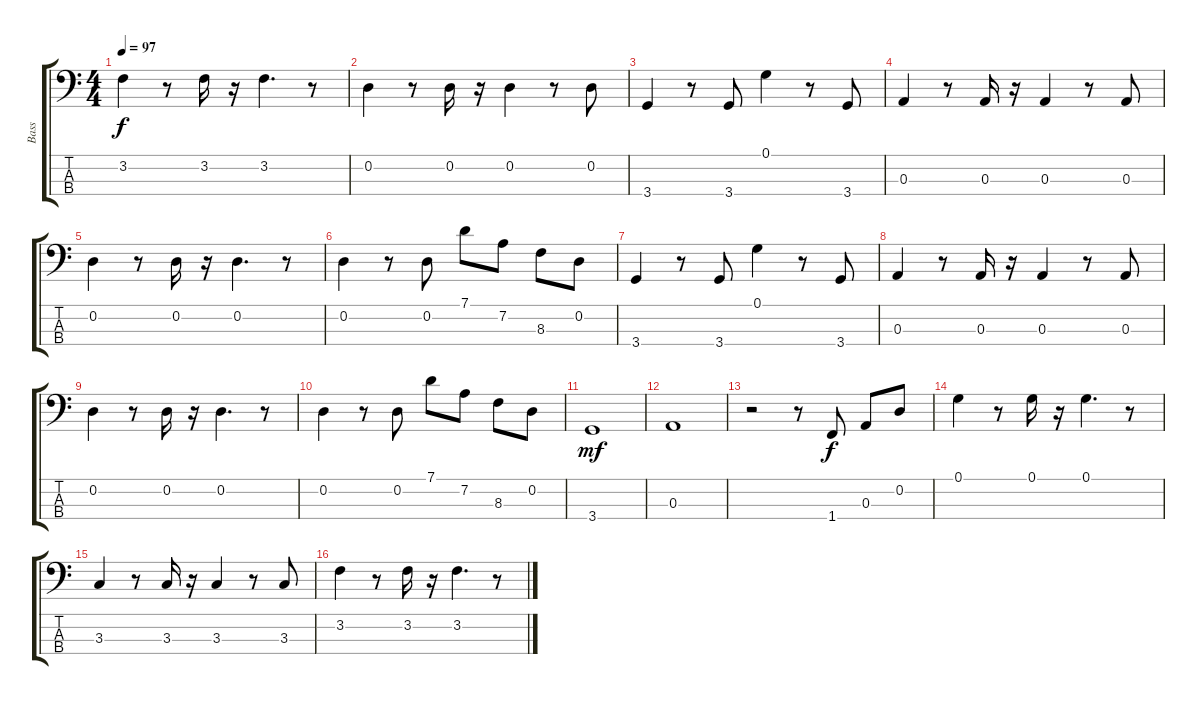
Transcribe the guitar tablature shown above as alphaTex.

\track ("Bass" "Bass") {instrument fretlessbass}
\staff {score tabs}
\tuning (G2 D2 A1 E1) {hide}
\ts (4 4)
\tempo 97
\clef f4
\ks c
3.2.4{dy f} r.8 3.2.16 r.16 3.2.4{d} r.8 |
0.2.4 r.8 0.2.16 r.16 0.2.4 r.8 0.2.8 |
3.4.4 r.8 3.4.8 0.1.4 r.8 3.4.8 |
0.3.4 r.8 0.3.16 r.16 0.3.4 r.8 0.3.8 |
0.2.4 r.8 0.2.16 r.16 0.2.4{d} r.8 |
0.2.4 r.8 0.2.8 7.1.8 7.2.8 8.3.8 0.2.8 |
3.4.4 r.8 3.4.8 0.1.4 r.8 3.4.8 |
0.3.4 r.8 0.3.16 r.16 0.3.4 r.8 0.3.8 |
0.2.4 r.8 0.2.16 r.16 0.2.4{d} r.8 |
0.2.4 r.8 0.2.8 7.1.8 7.2.8 8.3.8 0.2.8 |
3.4.1{dy mf} |
0.3.1 |
r.2 r.8 1.4.8{dy f} 0.3.8 0.2.8 |
0.1.4 r.8 0.1.16 r.16 0.1.4{d} r.8 |
3.3.4 r.8 3.3.16 r.16 3.3.4 r.8 3.3.8 |
3.2.4 r.8 3.2.16 r.16 3.2.4{d} r.8
